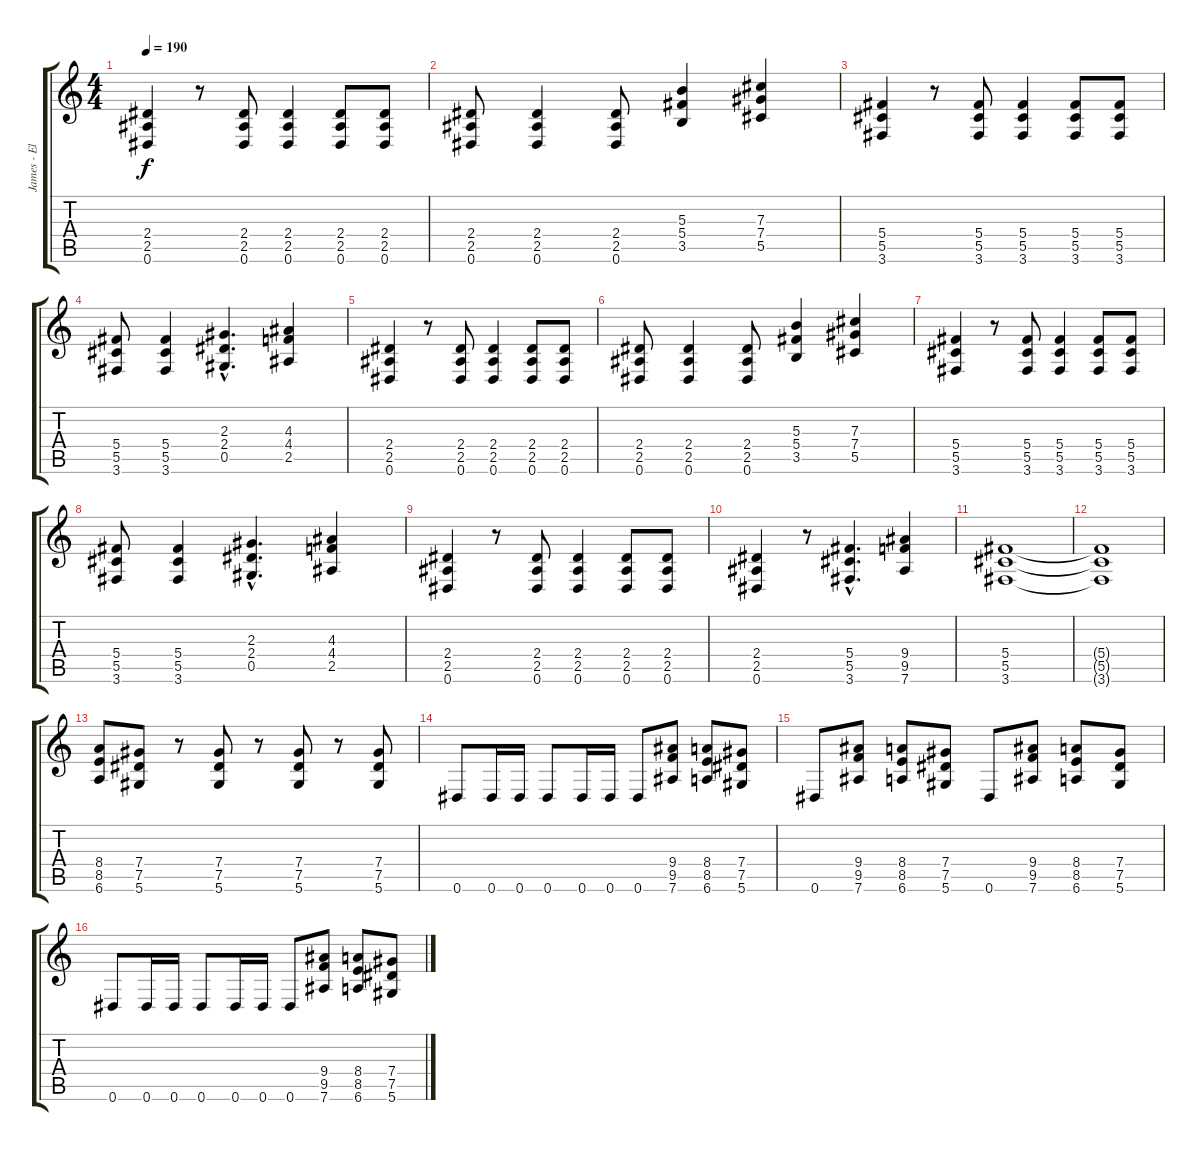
\track ("James - Electric Guitar " "James - El") {instrument distortionguitar}
\staff {score tabs}
\tuning (Eb4 Bb3 Gb3 Db3 Ab2 Eb2) {hide}
\ts (4 4)
\tempo 190
\clef g2
\ks c
(2.4 2.5 0.6).4{dy f} r.8 (2.4 2.5 0.6).8 (2.4 2.5 0.6).4 (2.4 2.5 0.6).8 (2.4 2.5 0.6).8 |
(2.4 2.5 0.6).8 (2.4 2.5 0.6).4 (2.4 2.5 0.6).8 (5.3 5.4 3.5).4 (7.3 7.4 5.5).4 |
(5.4 5.5 3.6).4 r.8 (5.4 5.5 3.6).8 (5.4 5.5 3.6).4 (5.4 5.5 3.6).8 (5.4 5.5 3.6).8 |
(5.4 5.5 3.6).8 (5.4 5.5 3.6).4 (2.3{hac} 2.4{hac} 0.5{hac}).4{d} (4.3 4.4 2.5).4 |
(2.4 2.5 0.6).4 r.8 (2.4 2.5 0.6).8 (2.4 2.5 0.6).4 (2.4 2.5 0.6).8 (2.4 2.5 0.6).8 |
(2.4 2.5 0.6).8 (2.4 2.5 0.6).4 (2.4 2.5 0.6).8 (5.3 5.4 3.5).4 (7.3 7.4 5.5).4 |
(5.4 5.5 3.6).4 r.8 (5.4 5.5 3.6).8 (5.4 5.5 3.6).4 (5.4 5.5 3.6).8 (5.4 5.5 3.6).8 |
(5.4 5.5 3.6).8 (5.4 5.5 3.6).4 (2.3{hac} 2.4{hac} 0.5{hac}).4{d} (4.3 4.4 2.5).4 |
(2.4 2.5 0.6).4 r.8 (2.4 2.5 0.6).8 (2.4 2.5 0.6).4 (2.4 2.5 0.6).8 (2.4 2.5 0.6).8 |
(2.4 2.5 0.6).4 r.8 (5.4{hac} 5.5{hac} 3.6{hac}).4{d} (9.4 9.5 7.6).4 |
(5.4 5.5 3.6).1 |
(5.4{t} 5.5{t} 3.6{t}).1 |
(8.4 8.5 6.6).8 (7.4 7.5 5.6).8 r.8 (7.4 7.5 5.6).8 r.8 (7.4 7.5 5.6).8 r.8 (7.4 7.5 5.6).8 |
0.6.8 0.6.16 0.6.16 0.6.8 0.6.16 0.6.16 0.6.8 (9.4 9.5 7.6).8 (8.4 8.5 6.6).8 (7.4 7.5 5.6).8 |
0.6.8 (9.4 9.5 7.6).8 (8.4 8.5 6.6).8 (7.4 7.5 5.6).8 0.6.8 (9.4 9.5 7.6).8 (8.4 8.5 6.6).8 (7.4 7.5 5.6).8 |
0.6.8 0.6.16 0.6.16 0.6.8 0.6.16 0.6.16 0.6.8 (9.4 9.5 7.6).8 (8.4 8.5 6.6).8 (7.4 7.5 5.6).8
